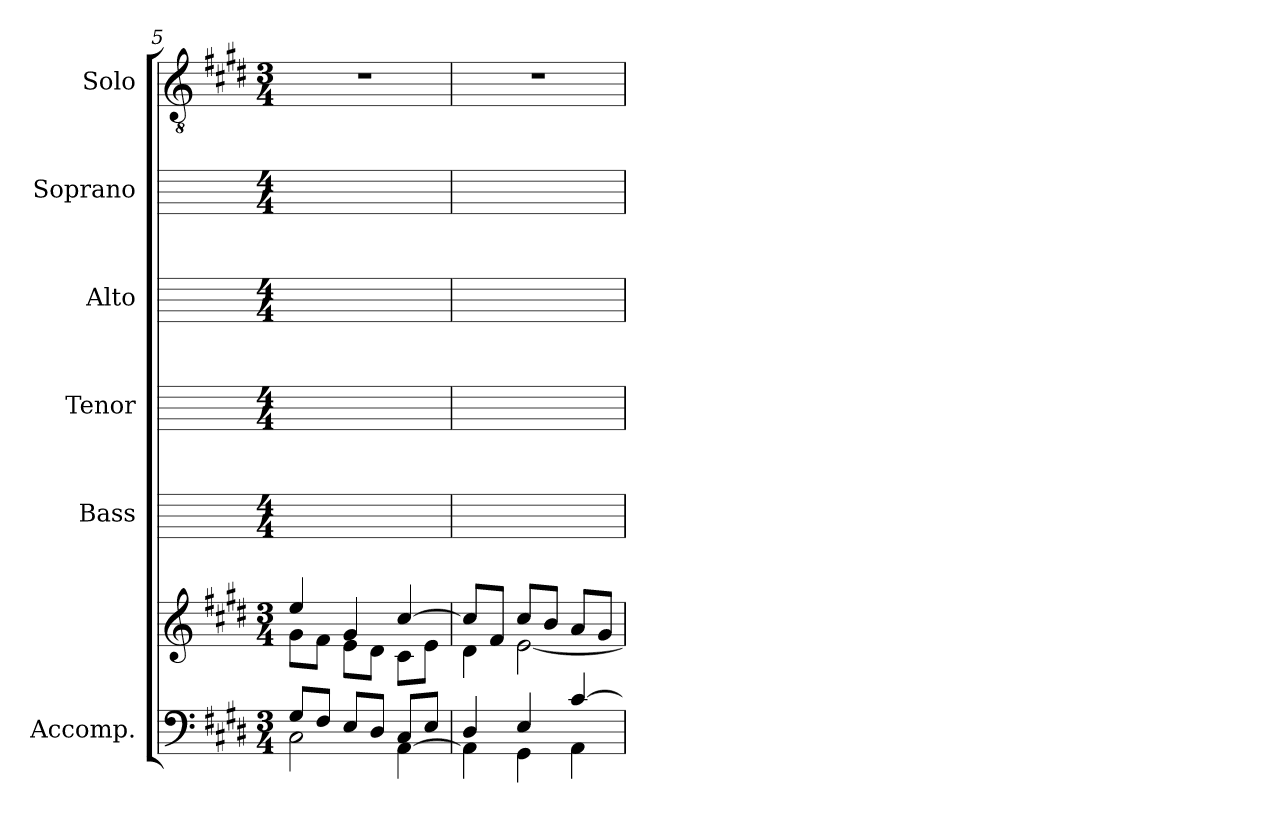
**kern	**kern	**kern	**kern	**kern	**kern	**kern
*part6	*part6	*part5	*part4	*part3	*part2	*part1
*staff7	*staff6	*staff5	*staff4	*staff3	*staff2	*staff1
*I"Accomp.	*	*I"Bass	*I"Tenor	*I"Alto	*I"Soprano	*I"Solo
*	*	*I'B	*I'T	*I'A	*I'S	*I'Solo
*clefF4	*clefG2	*	*	*	*	*clefGv2
*k[f#c#g#d#]	*k[f#c#g#d#]	*	*	*	*	*k[f#c#g#d#]
*E:	*E:	*	*	*	*	*E:
*M3/4	*M3/4	*M4/4	*M4/4	*M4/4	*M4/4	*M3/4
=5	=5	=5	=5	=5	=5	=5
*^	*^	*	*	*	*	*
*	*^	*	*	*	*	*	*	*
!	!	!	!	!	!	!	!	!	!LO:N:vis=1
8G#/L	2.ryy	2C#\	4ee/	8g#\L	2.r	2.r	2.r	2.r	2.r
8F#/J	.	.	.	8f#\J	.	.	.	.	.
8E/L	.	.	4g#/	8e\L	.	.	.	.	.
8D#/J	.	.	.	8d#\J	.	.	.	.	.
8C#/L	.	[4AA\	[4cc#/	8c#\L	.	.	.	.	.
8E/J	.	.	.	8e\J	.	.	.	.	.
=6	=6	=6	=6	=6	=6	=6	=6	=6	=6
!	!	!	!	!	!	!	!	!	!LO:N:vis=1
4D#/	2.ryy	4AA\]	8cc#/L]	4d#\	2.r	2.r	2.r	2.r	2.r
.	.	.	8f#/J	.	.	.	.	.	.
4E/	.	4GG#\	8cc#/L	[2e\	.	.	.	.	.
.	.	.	8b/J	.	.	.	.	.	.
[4c#/	.	4AA\	8a/L	.	.	.	.	.	.
.	.	.	8g#/J	.	.	.	.	.	.
*v	*v	*v	*	*	*	*	*	*	*
*	*v	*v	*	*	*	*	*
=	=	=	=	=	=	=
*-	*-	*-	*-	*-	*-	*-
